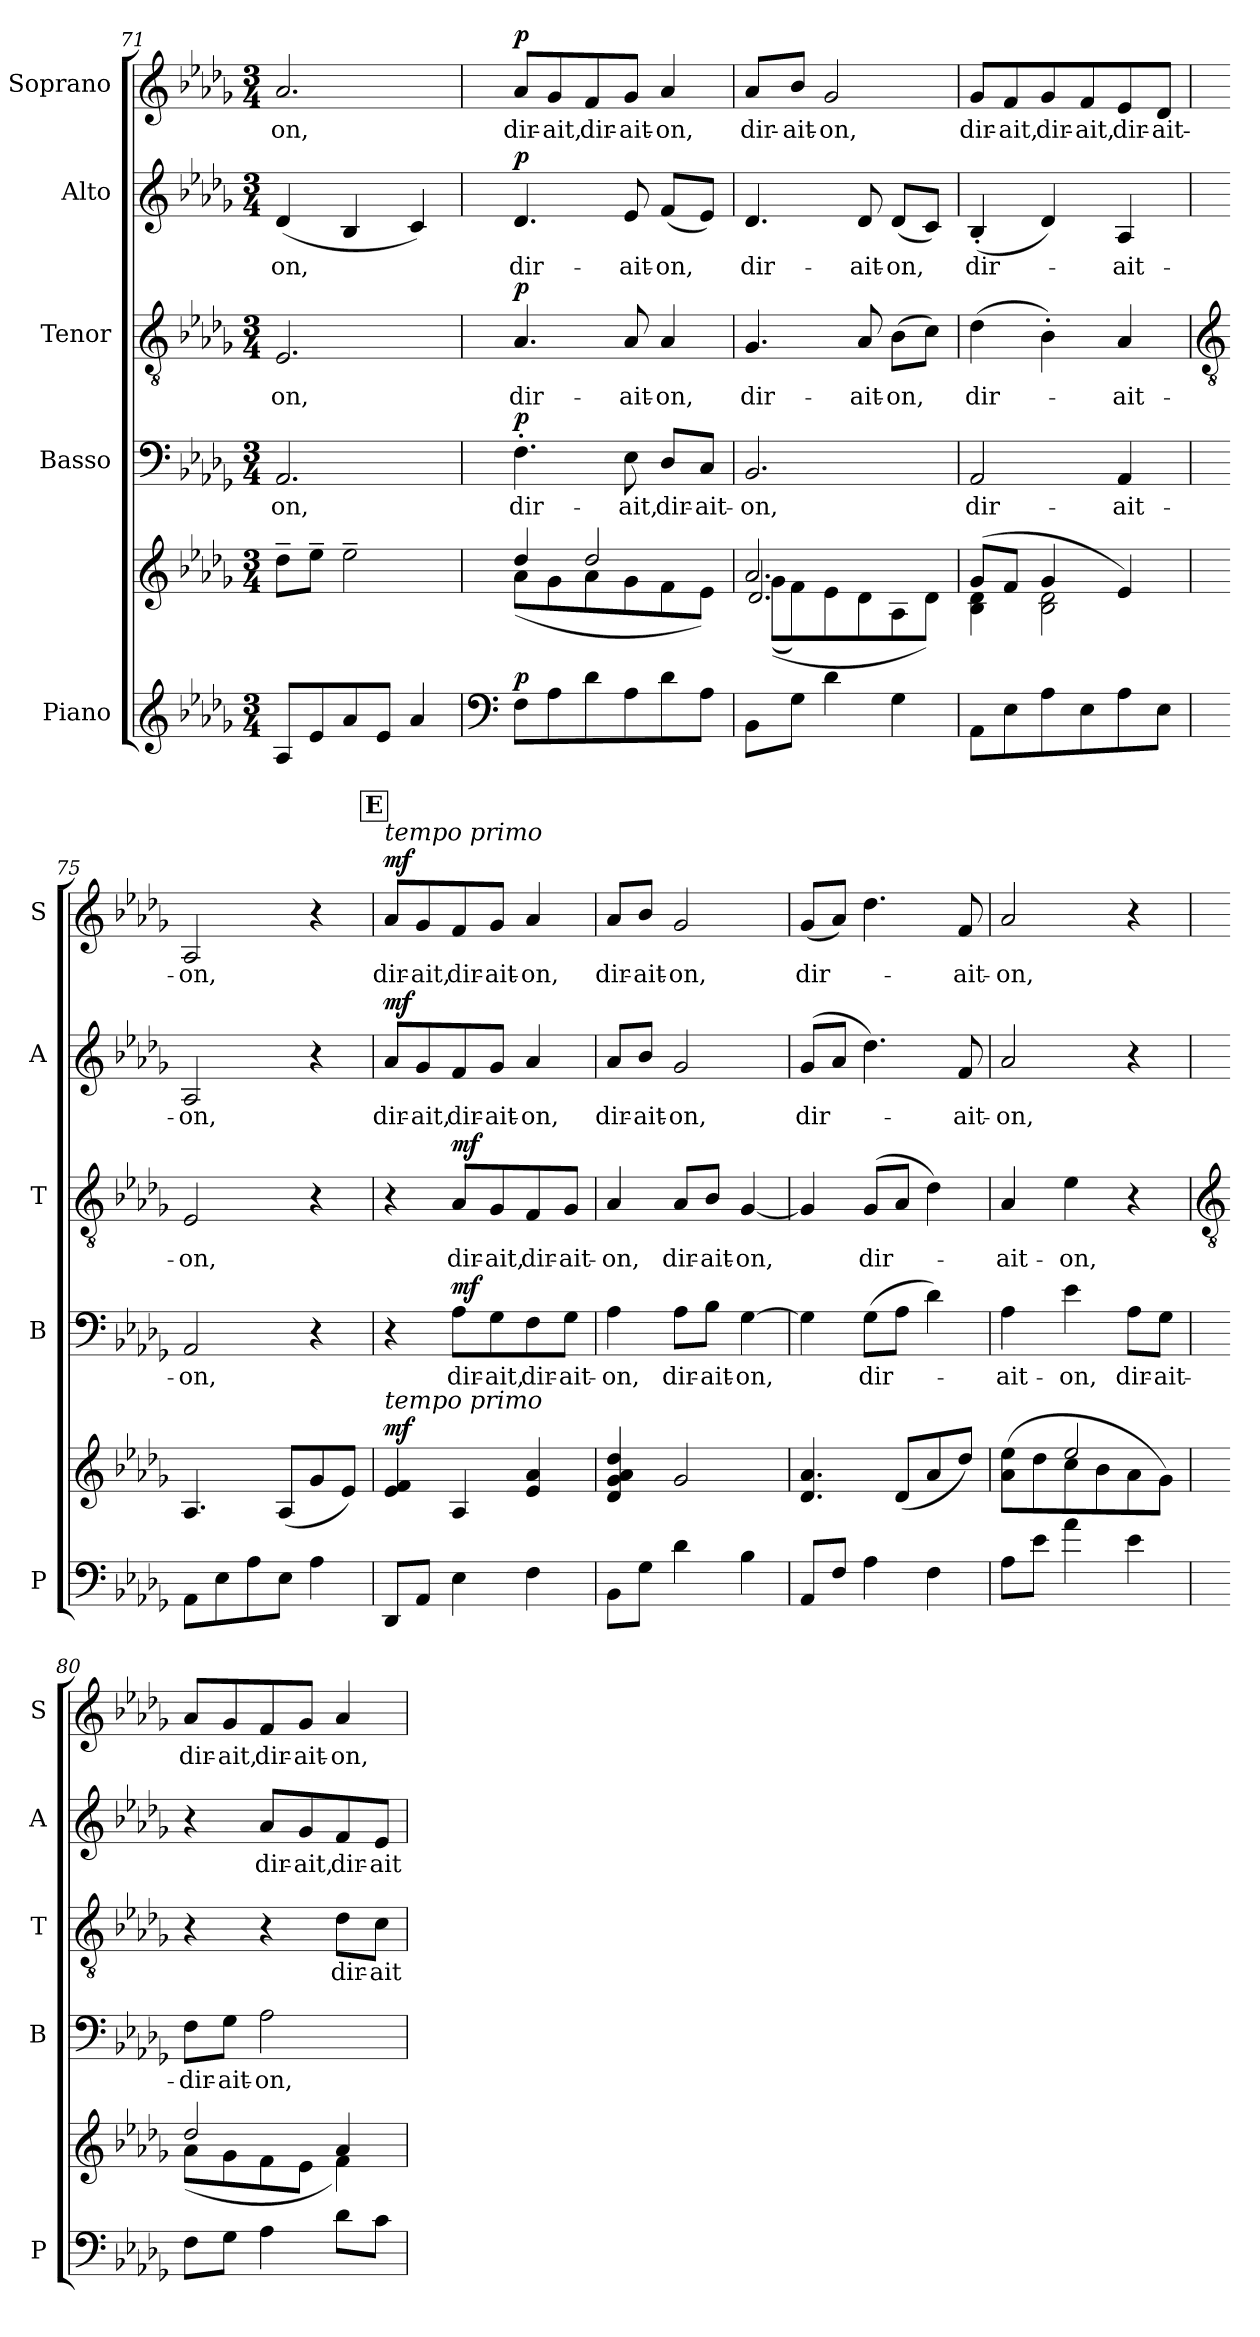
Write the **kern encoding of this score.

**kern	**kern	**dynam	**kern	**text	**dynam	**kern	**text	**dynam	**kern	**text	**dynam	**kern	**text	**dynam
*part5	*part5	*part5	*part4	*part4	*part4	*part3	*part3	*part3	*part2	*part2	*part2	*part1	*part1	*part1
*staff6	*staff5	*staff5/6	*staff4	*staff4	*staff4	*staff3	*staff3	*staff3	*staff2	*staff2	*staff2	*staff1	*staff1	*staff1
*I"Piano	*	*	*I"Basso	*	*	*I"Tenor	*	*	*I"Alto	*	*	*I"Soprano	*	*
*I'P	*	*	*I'B	*	*	*I'T	*	*	*I'A	*	*	*I'S	*	*
*clefG2	*clefG2	*	*clefF4	*	*	*clefGv2	*	*	*clefG2	*	*	*clefG2	*	*
*k[b-e-a-d-g-]	*k[b-e-a-d-g-]	*	*k[b-e-a-d-g-]	*	*	*k[b-e-a-d-g-]	*	*	*k[b-e-a-d-g-]	*	*	*k[b-e-a-d-g-]	*	*
*D-:	*D-:	*	*D-:	*	*	*D-:	*	*	*D-:	*	*	*D-:	*	*
*M3/4	*M3/4	*	*M3/4	*	*	*M3/4	*	*	*M3/4	*	*	*M3/4	*	*
=71	=71	=71	=71	=71	=71	=71	=71	=71	=71	=71	=71	=71	=71	=71
*	*^	*	*	*	*	*	*	*	*	*	*	*	*	*
*	*	*^	*	*	*	*	*	*	*	*	*	*	*	*	*
!	!	!	!	!	!	!LO:LY:b	!	!	!LO:LY:b	!	!	!LO:LY:b	!	!	!LO:LY:b	!
8A-/L	8dd-~\L	2ryy	2ryy	.	2.AA-/	-on,	.	2.E-/	-on,	.	(4d-/	-on,	.	2.a-/	-on,	.
8e-/	8ee-~\J	.	.	.	.	.	.	.	.	.	.	.	.	.	.	.
8a-/	2ee-~\	.	.	.	.	.	.	.	.	.	4B-/	.	.	.	.	.
8e-/J	.	.	.	.	.	.	.	.	.	.	.	.	.	.	.	.
4a-/	.	4ryy	4ryy	.	.	.	.	.	.	.	4c/)	.	.	.	.	.
!!LO:PB:g=z
=72	=72	=72	=72	=72	=72	=72	=72	=72	=72	=72	=72	=72	=72	=72	=72	=72
*clefF4	*	*	*	*	*	*	*	*	*	*	*	*	*	*	*	*
!	!	!	!	!LO:DY:a=2	!	!LO:LY:b	!LO:DY:a	!	!LO:LY:b	!LO:DY:a	!	!LO:LY:b	!LO:DY:a	!	!LO:LY:b	!LO:DY:a
8F\L	4dd-/	(8a-\L	2ryy	p	4.F'\	dir-	p	4.A-/	dir-	p	4.d-/	dir-	p	8a-/L	dir-	p
!	!	!	!	!	!	!	!	!	!	!	!	!	!	!	!LO:LY:b	!
8A-\	.	8g-\	.	.	.	.	.	.	.	.	.	.	.	8g-/	-ait,	.
!	!	!	!	!	!	!	!	!	!	!	!	!	!	!	!LO:LY:b	!
8d-\	2dd-/	8a-\	.	.	.	.	.	.	.	.	.	.	.	8f/	dir-	.
!	!	!	!	!	!	!LO:LY:b	!	!	!LO:LY:b	!	!	!LO:LY:b	!	!	!LO:LY:b	!
8A-\	.	8g-\	.	.	8E-\	-ait,	.	8A-/	-ait-	.	8e-/	-ait-	.	8g-/J	-ait-	.
!	!	!	!	!	!	!LO:LY:b	!	!	!LO:LY:b	!	!	!LO:LY:b	!	!	!LO:LY:b	!
8d-\	.	8f\	4ryy	.	8D-/L	dir-	.	4A-/	-on,	.	(8f/L	-on,	.	4a-/	-on,	.
!	!	!	!	!	!	!LO:LY:b	!	!	!	!	!	!	!	!	!	!
8A-\J	.	8e-\J)	.	.	8C/J	-ait-	.	.	.	.	8e-/J)	.	.	.	.	.
=73	=73	=73	=73	=73	=73	=73	=73	=73	=73	=73	=73	=73	=73	=73	=73	=73
!	!	!	!	!	!	!LO:LY:b	!	!	!LO:LY:b	!	!	!LO:LY:b	!	!	!LO:LY:b	!
8BB-\L	2.a-/	((>8g-\L	2.d-/	.	2.BB-/	-on,	.	4.G-/	dir-	.	4.d-/	dir-	.	8a-/L	dir-	.
!	!	!	!	!	!	!	!	!	!	!	!	!	!	!	!LO:LY:b	!
8G-\J	.	8f\)	.	.	.	.	.	.	.	.	.	.	.	8b-/J	-ait-	.
!	!	!	!	!	!	!	!	!	!	!	!	!	!	!	!LO:LY:b	!
4d-\	.	8e-\	.	.	.	.	.	.	.	.	.	.	.	2g-/	-on,	.
!	!	!	!	!	!	!	!	!	!LO:LY:b	!	!	!LO:LY:b	!	!	!	!
.	.	8d-\	.	.	.	.	.	8A-/	-ait-	.	8d-/	-ait-	.	.	.	.
!	!	!	!	!	!	!	!	!	!LO:LY:b	!	!	!LO:LY:b	!	!	!	!
4G-\	.	8A-\	.	.	.	.	.	(>8B-\L	-on,	.	(8d-/L	-on,	.	.	.	.
.	.	8d-\J)	.	.	.	.	.	8c\J)	.	.	8c/J)	.	.	.	.	.
=74	=74	=74	=74	=74	=74	=74	=74	=74	=74	=74	=74	=74	=74	=74	=74	=74
!	!	!	!	!	!	!LO:LY:b	!	!	!LO:LY:b	!	!	!LO:LY:b	!	!	!LO:LY:b	!
8AA-\L	(>8g-/L	4B-\ 4d-\	2ryy	.	2AA-/	dir-	.	(>4d-\	dir-	.	(4B-'/	dir-	.	8g-/L	dir-	.
!	!	!	!	!	!	!	!	!	!	!	!	!	!	!	!LO:LY:b	!
8E-\	8f/J	.	.	.	.	.	.	.	.	.	.	.	.	8f/	-ait,	.
!	!	!	!	!	!	!	!	!	!	!	!	!	!	!	!LO:LY:b	!
8A-\	4g-/	2B-\ 2d-\	.	.	.	.	.	4B-'\)	.	.	4d-/)	.	.	8g-/	dir-	.
!	!	!	!	!	!	!	!	!	!	!	!	!	!	!	!LO:LY:b	!
8E-\	.	.	.	.	.	.	.	.	.	.	.	.	.	8f/	-ait,	.
!	!	!	!	!	!	!LO:LY:b	!	!	!LO:LY:b	!	!	!LO:LY:b	!	!	!LO:LY:b	!
8A-\	4e-/)	.	4ryy	.	4AA-/	-ait-	.	4A-/	-ait-	.	4A-/	-ait-	.	8e-/	dir-	.
!	!	!	!	!	!	!	!	!	!	!	!	!	!	!	!LO:LY:b	!
8E-\J	.	.	.	.	.	.	.	.	.	.	.	.	.	8d-/J	-ait-	.
*	*v	*v	*v	*	*	*	*	*	*	*	*	*	*	*	*	*
=75	=75	=75	=75	=75	=75	=75	=75	=75	=75	=75	=75	=75	=75	=75
*	*	*	*	*	*	*clefGv2	*	*	*	*	*	*	*	*
*	*^	*	*	*	*	*	*	*	*	*	*	*	*	*
!	!	!	!	!	!LO:LY:b	!	!	!LO:LY:b	!	!	!LO:LY:b	!	!	!LO:LY:b	!
8AA-\L	4.A-/	2ryy	.	2AA-/	-on,	.	2E-/	-on,	.	2A-/	-on,	.	2A-/	-on,	.
8E-\	.	.	.	.	.	.	.	.	.	.	.	.	.	.	.
8A-\	.	.	.	.	.	.	.	.	.	.	.	.	.	.	.
8E-\J	(8A-/L	.	.	.	.	.	.	.	.	.	.	.	.	.	.
4A-\	8g-/	4ryy	.	4r	.	.	4r	.	.	4r	.	.	4r	.	.
.	8e-/J)	.	.	.	.	.	.	.	.	.	.	.	.	.	.
!!LO:LB:g=z
!!LO:REH:place=s1:a:B:fs=14:t=E
=76	=76	=76	=76	=76	=76	=76	=76	=76	=76	=76	=76	=76	=76	=76	=76
!	!	!	!	!	!	!	!	!	!	!	!	!	!LO:TX:a:i:t=tempo primo	!	!
!	!LO:TX:a:i:t=tempo primo	!	!	!	!	!	!	!	!	!	!	!	!	!	!
!	!	!	!LO:DY:a	!	!	!	!	!	!	!	!LO:LY:b	!LO:DY:a	!	!LO:LY:b	!LO:DY:a
8DD-/L	4e-/ 4f/	2ryy	mf	4r	.	.	4r	.	.	8a-/L	dir-	mf	8a-/L	dir-	mf
!	!	!	!	!	!	!	!	!	!	!	!LO:LY:b	!	!	!LO:LY:b	!
8AA-/J	.	.	.	.	.	.	.	.	.	8g-/	-ait,	.	8g-/	-ait,	.
!	!	!	!	!	!LO:LY:b	!LO:DY:a	!	!LO:LY:b	!LO:DY:a	!	!LO:LY:b	!	!	!LO:LY:b	!
4E-\	4A-/	.	.	8A-\L	dir-	mf	8A-/L	dir-	mf	8f/	dir-	.	8f/	dir-	.
!	!	!	!	!	!LO:LY:b	!	!	!LO:LY:b	!	!	!LO:LY:b	!	!	!LO:LY:b	!
.	.	.	.	8G-\	-ait,	.	8G-/	-ait,	.	8g-/J	-ait-	.	8g-/J	-ait-	.
!	!	!	!	!	!LO:LY:b	!	!	!LO:LY:b	!	!	!LO:LY:b	!	!	!LO:LY:b	!
4F\	4e-/ 4a-/	4ryy	.	8F\	dir-	.	8F/	dir-	.	4a-/	-on,	.	4a-/	-on,	.
!	!	!	!	!	!LO:LY:b	!	!	!LO:LY:b	!	!	!	!	!	!	!
.	.	.	.	8G-\J	-ait-	.	8G-/J	-ait-	.	.	.	.	.	.	.
=77	=77	=77	=77	=77	=77	=77	=77	=77	=77	=77	=77	=77	=77	=77	=77
!	!	!	!	!	!LO:LY:b	!	!	!LO:LY:b	!	!	!LO:LY:b	!	!	!LO:LY:b	!
8BB-\L	4d-/ 4g-/ 4a-/ 4dd-/	2ryy	.	4A-\	-on,	.	4A-/	-on,	.	8a-/L	dir-	.	8a-/L	dir-	.
!	!	!	!	!	!	!	!	!	!	!	!LO:LY:b	!	!	!LO:LY:b	!
8G-\J	.	.	.	.	.	.	.	.	.	8b-/J	-ait-	.	8b-/J	-ait-	.
!	!	!	!	!	!LO:LY:b	!	!	!LO:LY:b	!	!	!LO:LY:b	!	!	!LO:LY:b	!
4d-\	2g-/	.	.	8A-\L	dir-	.	8A-/L	dir-	.	2g-/	-on,	.	2g-/	-on,	.
!	!	!	!	!	!LO:LY:b	!	!	!LO:LY:b	!	!	!	!	!	!	!
.	.	.	.	8B-\J	-ait-	.	8B-/J	-ait-	.	.	.	.	.	.	.
!	!	!	!	!	!LO:LY:b	!	!	!LO:LY:b	!	!	!	!	!	!	!
4B-\	.	4ryy	.	[4G-\	-on,	.	[4G-/	-on,	.	.	.	.	.	.	.
=78	=78	=78	=78	=78	=78	=78	=78	=78	=78	=78	=78	=78	=78	=78	=78
!	!	!	!	!	!	!	!	!	!	!	!LO:LY:b	!	!	!LO:LY:b	!
8AA-/L	4.d-/ 4.a-/	2ryy	.	4G-\]	.	.	4G-/]	.	.	(8g-/L	dir-	.	(8g-/L	dir-	.
8F/J	.	.	.	.	.	.	.	.	.	8a-/J	.	.	8a-/J)	.	.
!	!	!	!	!	!LO:LY:b	!	!	!LO:LY:b	!	!	!	!	!	!	!
4A-\	.	.	.	(>8G-\L	dir-	.	(8G-/L	dir-	.	4.dd-\)	.	.	4.dd-\	.	.
.	(8d-/L	.	.	8A-\J	.	.	8A-/J	.	.	.	.	.	.	.	.
4F\	8a-/	4ryy	.	4d-\)	.	.	4d-\)	.	.	.	.	.	.	.	.
!	!	!	!	!	!	!	!	!	!	!	!LO:LY:b	!	!	!LO:LY:b	!
.	8dd-/J)	.	.	.	.	.	.	.	.	8f/	-ait-	.	8f/	-ait-	.
=79	=79	=79	=79	=79	=79	=79	=79	=79	=79	=79	=79	=79	=79	=79	=79
!	!	!	!	!	!LO:LY:b	!	!	!LO:LY:b	!	!	!LO:LY:b	!	!	!LO:LY:b	!
8A-\L	4ryy	(8a-\ 8ee-\L	.	4A-\	-ait-	.	4A-/	-ait-	.	2a-/	-on,	.	2a-/	-on,	.
8e-\J	.	8dd-\	.	.	.	.	.	.	.	.	.	.	.	.	.
!	!	!	!	!	!LO:LY:b	!	!	!LO:LY:b	!	!	!	!	!	!	!
4a-\	2ee-/	8cc\	.	4e-\	-on,	.	4e-\	-on,	.	.	.	.	.	.	.
.	.	8b-\	.	.	.	.	.	.	.	.	.	.	.	.	.
!	!	!	!	!	!LO:LY:b	!	!	!	!	!	!	!	!	!	!
4e-\	.	8a-\	.	8A-\L	dir-	.	4r	.	.	4r	.	.	4r	.	.
!	!	!	!	!	!LO:LY:b	!	!	!	!	!	!	!	!	!	!
.	.	8g-\J)	.	8G-\J	-ait-	.	.	.	.	.	.	.	.	.	.
!!LO:PB:g=z
=80	=80	=80	=80	=80	=80	=80	=80	=80	=80	=80	=80	=80	=80	=80	=80
*	*	*	*	*	*	*	*clefGv2	*	*	*	*	*	*	*	*
*^	*	*	*	*	*	*	*	*	*	*	*	*	*	*	*
!	!	!	!	!	!	!LO:LY:b	!	!	!	!	!	!	!	!	!LO:LY:b	!
*	*	*	*	*	*^	*	*	*	*	*	*	*	*	*	*	*
8F\L	2ryy	2dd-/	(8a-\L	.	8F\L	2ryy	-dir-	.	4r	.	.	4r	.	.	8a-/L	dir-	.
!	!	!	!	!	!	!	!LO:LY:b	!	!	!	!	!	!	!	!	!LO:LY:b	!
8G-\J	.	.	8g-\	.	8G-\J	.	-ait-	.	.	.	.	.	.	.	8g-/	-ait,	.
!	!	!	!	!	!	!	!LO:LY:b	!	!	!	!	!	!LO:LY:b	!	!	!LO:LY:b	!
4A-\	.	.	8f\	.	2A-\	.	-on,	.	4r	.	.	8a-/L	dir-	.	8f/	dir-	.
!	!	!	!	!	!	!	!	!	!	!	!	!	!LO:LY:b	!	!	!LO:LY:b	!
.	.	.	8e-\J	.	.	.	.	.	.	.	.	8g-/	-ait,	.	8g-/J	-ait-	.
!	!	!	!	!	!	!	!	!	!	!LO:LY:b	!	!	!LO:LY:b	!	!	!LO:LY:b	!
8d-\L	4ryy	4a-/	4f\)	.	.	4ryy	.	.	8d-\L	dir-	.	8f/	dir-	.	4a-/	-on,	.
!	!	!	!	!	!	!	!	!	!	!LO:LY:b	!	!	!LO:LY:b	!	!	!	!
8c\J	.	.	.	.	.	.	.	.	8c\J	-ait-	.	8e-/J	-ait-	.	.	.	.
*v	*v	*	*	*	*v	*v	*	*	*	*	*	*	*	*	*	*	*
*	*v	*v	*	*	*	*	*	*	*	*	*	*	*	*	*
=	=	=	=	=	=	=	=	=	=	=	=	=	=	=
*-	*-	*-	*-	*-	*-	*-	*-	*-	*-	*-	*-	*-	*-	*-
